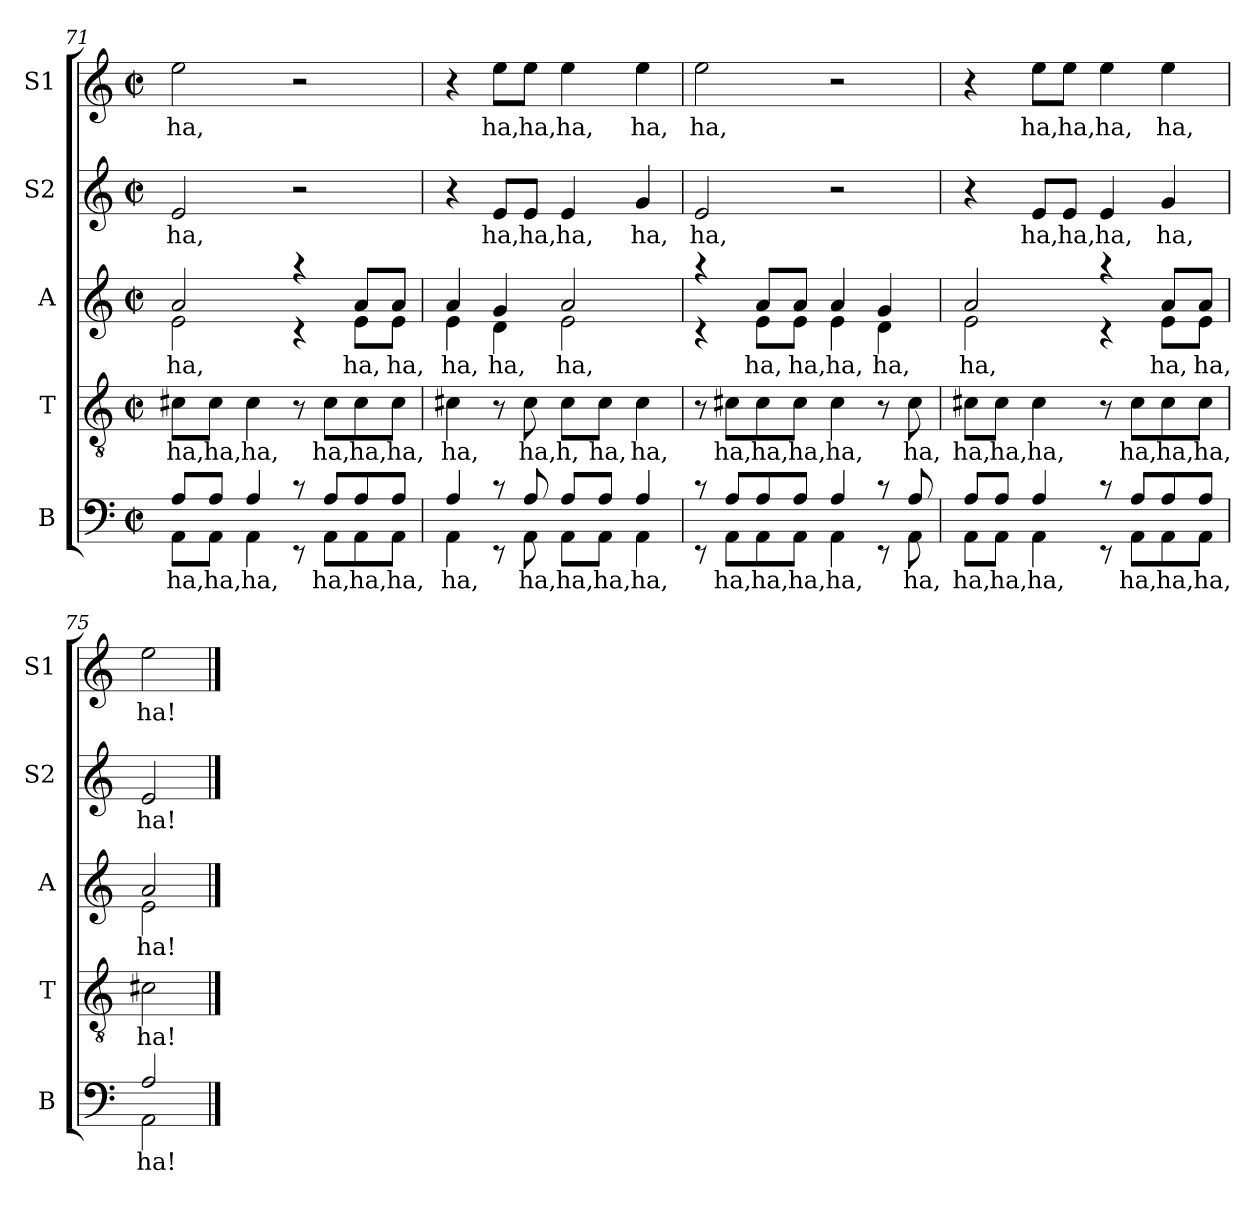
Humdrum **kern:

**kern	**text	**kern	**text	**kern	**text	**kern	**text	**kern	**text
*part5	*part5	*part4	*part4	*part3	*part3	*part2	*part2	*part1	*part1
*staff5	*staff5	*staff4	*staff4	*staff3	*staff3	*staff2	*staff2	*staff1	*staff1
*I"B	*	*I"T	*	*I"A	*	*I"S2	*	*I"S1	*
*I'B	*	*I'T	*	*I'A	*	*I'S2	*	*I'S1	*
*clefF4	*	*clefGv2	*	*clefG2	*	*clefG2	*	*clefG2	*
*k[]	*	*k[]	*	*k[]	*	*k[]	*	*k[]	*
*C:	*	*C:	*	*C:	*	*C:	*	*C:	*
*M2/2	*	*M2/2	*	*M2/2	*	*M2/2	*	*M2/2	*
*met(c|)	*	*met(c|)	*	*met(c|)	*	*met(c|)	*	*met(c|)	*
=71	=71	=71	=71	=71	=71	=71	=71	=71	=71
!	!LO:LY:b	!	!LO:LY:b	!	!LO:LY:b	!	!LO:LY:b	!	!LO:LY:b
*^	*	*	*	*^	*	*	*	*	*
8A/L	8AA\L	ha,	8c#X\L	ha,	2a/	2e\	ha,	2e/	ha,	2ee\	ha,
!	!	!LO:LY:b	!	!LO:LY:b	!	!	!	!	!	!	!
8A/J	8AA\J	ha,	8c#\J	ha,	.	.	.	.	.	.	.
!	!	!LO:LY:b	!	!LO:LY:b	!	!	!	!	!	!	!
4A/	4AA\	ha,	4c#\	ha,	.	.	.	.	.	.	.
8rc	8rEE	.	8r	.	4raa	4rc	.	2r	.	2r	.
!	!	!LO:LY:b	!	!LO:LY:b	!	!	!	!	!	!	!
8A/L	8AA\L	ha,	8c#\L	ha,	.	.	.	.	.	.	.
!	!	!LO:LY:b	!	!LO:LY:b	!	!	!LO:LY:b	!	!	!	!
8A/	8AA\	ha,	8c#\	ha,	8a/L	8e\L	ha,	.	.	.	.
!	!	!LO:LY:b	!	!LO:LY:b	!	!	!LO:LY:b	!	!	!	!
8A/J	8AA\J	ha,	8c#\J	ha,	8a/J	8e\J	ha,	.	.	.	.
!!LO:LB:g=z
=72	=72	=72	=72	=72	=72	=72	=72	=72	=72	=72	=72
!	!	!LO:LY:b	!	!LO:LY:b	!	!	!LO:LY:b	!	!	!	!
4A/	4AA\	ha,	4c#X\	ha,	4a/	4e\	ha,	4r	.	4r	.
!	!	!	!	!	!	!	!LO:LY:b	!	!LO:LY:b	!	!LO:LY:b
8rc	8rEE	.	8r	.	4g/	4d\	ha,	8e/L	ha,	8ee\L	ha,
!	!	!LO:LY:b	!	!LO:LY:b	!	!	!	!	!LO:LY:b	!	!LO:LY:b
8A/	8AA\	ha,	8c#\	ha,	.	.	.	8e/J	ha,	8ee\J	ha,
!	!	!LO:LY:b	!	!LO:LY:b	!	!	!LO:LY:b	!	!LO:LY:b	!	!LO:LY:b
8A/L	8AA\L	ha,	8c#\L	h,	2a/	2e\	ha,	4e/	ha,	4ee\	ha,
!	!	!LO:LY:b	!	!LO:LY:b	!	!	!	!	!	!	!
8A/J	8AA\J	ha,	8c#\J	ha,	.	.	.	.	.	.	.
!	!	!LO:LY:b	!	!LO:LY:b	!	!	!	!	!LO:LY:b	!	!LO:LY:b
4A/	4AA\	ha,	4c#\	ha,	.	.	.	4g/	ha,	4ee\	ha,
=73	=73	=73	=73	=73	=73	=73	=73	=73	=73	=73	=73
!	!	!	!	!	!	!	!	!	!LO:LY:b	!	!LO:LY:b
8rc	8rEE	.	8r	.	4raa	4rc	.	2e/	ha,	2ee\	ha,
!	!	!LO:LY:b	!	!LO:LY:b	!	!	!	!	!	!	!
8A/L	8AA\L	ha,	8c#X\L	ha,	.	.	.	.	.	.	.
!	!	!LO:LY:b	!	!LO:LY:b	!	!	!LO:LY:b	!	!	!	!
8A/	8AA\	ha,	8c#\	ha,	8a/L	8e\L	ha,	.	.	.	.
!	!	!LO:LY:b	!	!LO:LY:b	!	!	!LO:LY:b	!	!	!	!
8A/J	8AA\J	ha,	8c#\J	ha,	8a/J	8e\J	ha,	.	.	.	.
!	!	!LO:LY:b	!	!LO:LY:b	!	!	!LO:LY:b	!	!	!	!
4A/	4AA\	ha,	4c#\	ha,	4a/	4e\	ha,	2r	.	2r	.
!	!	!	!	!	!	!	!LO:LY:b	!	!	!	!
8rc	8rEE	.	8r	.	4g/	4d\	ha,	.	.	.	.
!	!	!LO:LY:b	!	!LO:LY:b	!	!	!	!	!	!	!
8A/	8AA\	ha,	8c#\	ha,	.	.	.	.	.	.	.
=74	=74	=74	=74	=74	=74	=74	=74	=74	=74	=74	=74
!	!	!LO:LY:b	!	!LO:LY:b	!	!	!LO:LY:b	!	!	!	!
8A/L	8AA\L	ha,	8c#X\L	ha,	2a/	2e\	ha,	4r	.	4r	.
!	!	!LO:LY:b	!	!LO:LY:b	!	!	!	!	!	!	!
8A/J	8AA\J	ha,	8c#\J	ha,	.	.	.	.	.	.	.
!	!	!LO:LY:b	!	!LO:LY:b	!	!	!	!	!LO:LY:b	!	!LO:LY:b
4A/	4AA\	ha,	4c#\	ha,	.	.	.	8e/L	ha,	8ee\L	ha,
!	!	!	!	!	!	!	!	!	!LO:LY:b	!	!LO:LY:b
.	.	.	.	.	.	.	.	8e/J	ha,	8ee\J	ha,
!	!	!	!	!	!	!	!	!	!LO:LY:b	!	!LO:LY:b
8rc	8rEE	.	8r	.	4raa	4rc	.	4e/	ha,	4ee\	ha,
!	!	!LO:LY:b	!	!LO:LY:b	!	!	!	!	!	!	!
8A/L	8AA\L	ha,	8c#\L	ha,	.	.	.	.	.	.	.
!	!	!LO:LY:b	!	!LO:LY:b	!	!	!LO:LY:b	!	!LO:LY:b	!	!LO:LY:b
8A/	8AA\	ha,	8c#\	ha,	8a/L	8e\L	ha,	4g/	ha,	4ee\	ha,
!	!	!LO:LY:b	!	!LO:LY:b	!	!	!LO:LY:b	!	!	!	!
8A/J	8AA\J	ha,	8c#\J	ha,	8a/J	8e\J	ha,	.	.	.	.
=75	=75	=75	=75	=75	=75	=75	=75	=75	=75	=75	=75
!	!	!LO:LY:b	!	!LO:LY:b	!	!	!LO:LY:b	!	!LO:LY:b	!	!LO:LY:b
2A/	2AA\	ha!	2c#X\	ha!	2a/	2e\	ha!	2e/	ha!	2ee\	ha!
*v	*v	*	*	*	*v	*v	*	*	*	*	*
==	==	==	==	==	==	==	==	==	==
*-	*-	*-	*-	*-	*-	*-	*-	*-	*-
